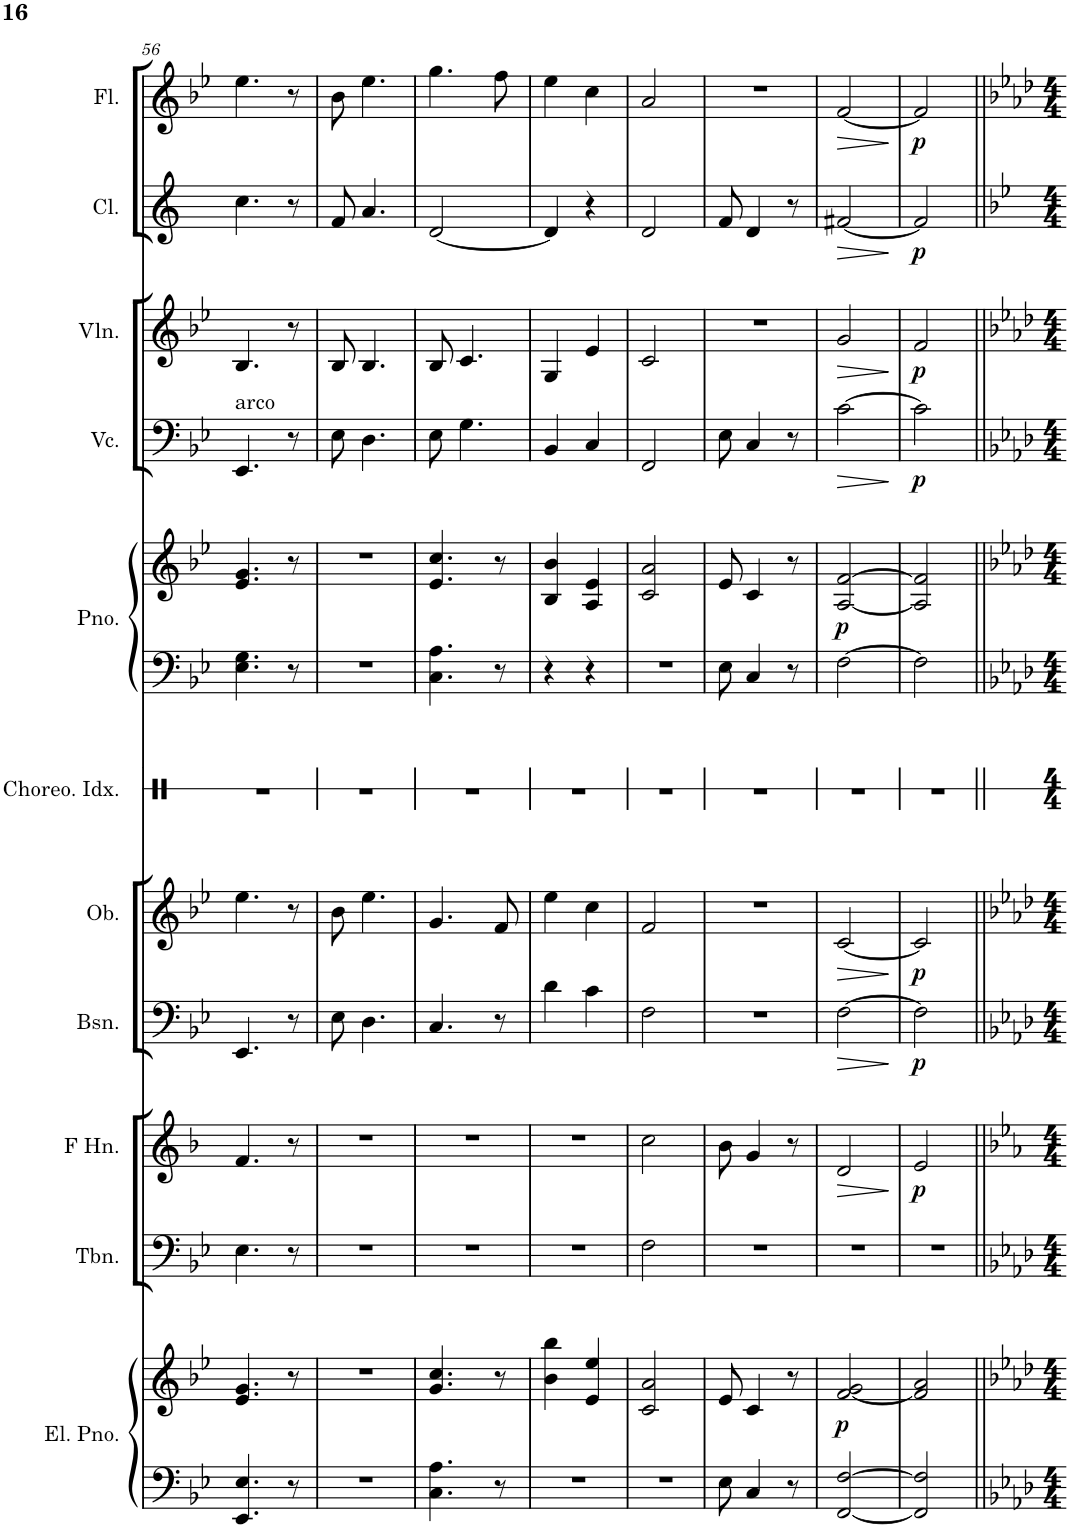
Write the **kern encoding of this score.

**kern	**kern	**dynam	**kern	**kern	**dynam	**kern	**dynam	**kern	**dynam	**kern	**kern	**kern	**dynam	**kern	**dynam	**kern	**dynam	**kern	**dynam	**kern	**dynam
*part11	*part11	*part11	*part10	*part9	*part9	*part8	*part8	*part7	*part7	*part6	*part5	*part5	*part5	*part4	*part4	*part3	*part3	*part2	*part2	*part1	*part1
*staff13	*staff12	*staff12/13	*staff11	*staff10	*staff10	*staff9	*staff9	*staff8	*staff8	*staff7	*staff6	*staff5	*staff5/6	*staff4	*staff4	*staff3	*staff3	*staff2	*staff2	*staff1	*staff1
*I"Electric Piano	*	*	*I"Trombone	*I"Horn in F	*	*I"Bassoon	*	*I"Oboe	*	*I"Choreographic Index	*I"Piano	*	*	*I"Violoncello	*	*I"Violin	*	*I"Clarinet	*	*I"Flute	*
*I'El. Pno.	*	*	*I'Tbn.	*	*	*I'Bsn.	*	*I'Ob.	*	*I'Choreo. Idx.	*I'Pno.	*	*	*I'Vc.	*	*I'Vln.	*	*I'Cl.	*	*I'Fl.	*
!!LO:PB:g=z
*clefF4	*clefG2	*	*clefF4	*clefG2	*	*clefF4	*	*clefG2	*	*clefX	*clefF4	*clefG2	*	*clefF4	*	*clefG2	*	*clefG2	*	*clefG2	*
*	*	*	*	*Trd4c7	*	*	*	*	*	*	*	*	*	*	*	*	*	*Trd1c2	*	*	*
*k[b-e-]	*k[b-e-]	*	*k[b-e-]	*k[b-]	*	*k[b-e-]	*	*k[b-e-]	*	*k[b-]	*k[b-e-]	*k[b-e-]	*	*k[b-e-]	*	*k[b-e-]	*	*k[]	*	*k[b-e-]	*
*M2/4	*M2/4	*	*M2/4	*M2/4	*	*M2/4	*	*M2/4	*	*M2/4	*M2/4	*M2/4	*	*M2/4	*	*M2/4	*	*M2/4	*	*M2/4	*
=56	=56	=56	=56	=56	=56	=56	=56	=56	=56	=56	=56	=56	=56	=56	=56	=56	=56	=56	=56	=56	=56
!	!	!	!	!	!	!	!	!	!	!	!	!	!	!LO:TX:a:t=arco	!	!	!	!	!	!	!
4.EE-/ 4.E-/	4.e-/ 4.g/	.	4.E-\	4.f/	.	4.EE-/	.	4.ee-\	.	2r	4.E-\ 4.G\	4.e-/ 4.g/	.	4.EE-/	.	4.B-/	.	4.cc\	.	4.ee-\	.
8r	8r	.	8r	8r	.	8r	.	8r	.	.	8r	8r	.	8r	.	8r	.	8r	.	8r	.
=57	=57	=57	=57	=57	=57	=57	=57	=57	=57	=57	=57	=57	=57	=57	=57	=57	=57	=57	=57	=57	=57
2r	2r	.	2r	2r	.	8E-\	.	8b-\	.	2r	2r	2r	.	8E-\	.	8B-/	.	8f/	.	8b-\	.
.	.	.	.	.	.	4.D\	.	4.ee-\	.	.	.	.	.	4.D\	.	4.B-/	.	4.a/	.	4.ee-\	.
=58	=58	=58	=58	=58	=58	=58	=58	=58	=58	=58	=58	=58	=58	=58	=58	=58	=58	=58	=58	=58	=58
4.C\ 4.A\	4.g/ 4.cc/	.	2r	2r	.	4.C/	.	4.g/	.	2r	4.C\ 4.A\	4.e-/ 4.cc/	.	8E-\	.	8B-/	.	[2d/	.	4.gg\	.
.	.	.	.	.	.	.	.	.	.	.	.	.	.	4.G\	.	4.c/	.	.	.	.	.
8r	8r	.	.	.	.	8r	.	8f/	.	.	8r	8r	.	.	.	.	.	.	.	8ff\	.
=59	=59	=59	=59	=59	=59	=59	=59	=59	=59	=59	=59	=59	=59	=59	=59	=59	=59	=59	=59	=59	=59
2r	4b-\ 4bb-\	.	2r	2r	.	4d\	.	4ee-\	.	2r	4r	4B-/ 4b-/	.	4BB-/	.	4G/	.	4d/]	.	4ee-\	.
.	4e-/ 4ee-/	.	.	.	.	4c\	.	4cc\	.	.	4r	4A/ 4e-/	.	4C/	.	4e-/	.	4r	.	4cc\	.
=60	=60	=60	=60	=60	=60	=60	=60	=60	=60	=60	=60	=60	=60	=60	=60	=60	=60	=60	=60	=60	=60
2r	2c/ 2a/	.	2F\	2cc\	.	2F\	.	2f/	.	2r	2r	2c/ 2a/	.	2FF/	.	2c/	.	2d/	.	2a/	.
=61	=61	=61	=61	=61	=61	=61	=61	=61	=61	=61	=61	=61	=61	=61	=61	=61	=61	=61	=61	=61	=61
8E-\	8e-/	.	2r	8b-\	.	2r	.	2r	.	2r	8E-\	8e-/	.	8E-\	.	2r	.	8f/	.	2r	.
4C/	4c/	.	.	4g/	.	.	.	.	.	.	4C/	4c/	.	4C/	.	.	.	4d/	.	.	.
8r	8r	.	.	8r	.	.	.	.	.	.	8r	8r	.	8r	.	.	.	8r	.	.	.
=62	=62	=62	=62	=62	=62	=62	=62	=62	=62	=62	=62	=62	=62	=62	=62	=62	=62	=62	=62	=62	=62
!	!	!LO:DY:b	!	!	!LO:HP:b	!	!LO:HP:b	!	!LO:HP:b	!	!	!	!LO:DY:b	!	!LO:HP:b	!	!LO:HP:b	!	!LO:HP:b	!	!LO:HP:b
[2FF/ [2F/	[2f/ 2g/	p	2r	2d/	>	[2F\	>	[2c/	>	2r	[2F\	[2A/ [2f/	p	[2c\	>	2g/	>	[2f#X/	>	[2f/	>
.	.	.	.	.	]	.	]	.	]	.	.	.	.	.	]	.	]	.	]	.	]
=63	=63	=63	=63	=63	=63	=63	=63	=63	=63	=63	=63	=63	=63	=63	=63	=63	=63	=63	=63	=63	=63
!	!	!	!	!	!LO:DY:b	!	!LO:DY:b	!	!LO:DY:b	!	!	!	!	!	!LO:DY:b	!	!LO:DY:b	!	!LO:DY:b	!	!LO:DY:b
2FF/] 2F/]	2f/] 2a/	.	2r	2e/	p	2F\]	p	2c/]	p	2r	2F\]	2A/] 2f/]	.	2c\]	p	2f/	p	2f#/]	p	2f/]	p
=||	=||	=||	=||	=||	=||	=||	=||	=||	=||	=||	=||	=||	=||	=||	=||	=||	=||	=||	=||	=||	=||
*-	*-	*-	*-	*-	*-	*-	*-	*-	*-	*-	*-	*-	*-	*-	*-	*-	*-	*-	*-	*-	*-
